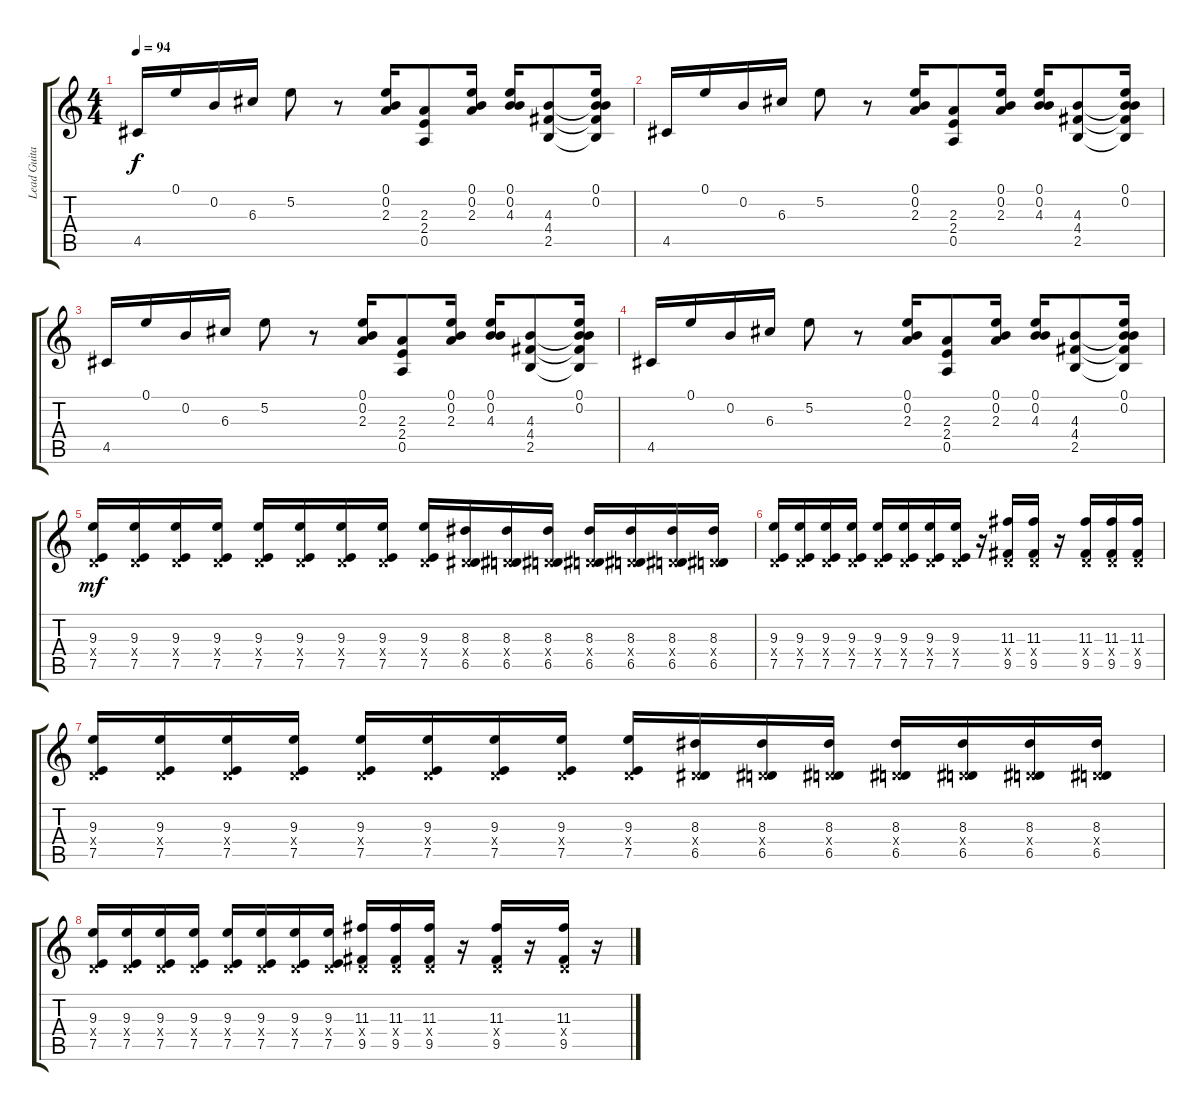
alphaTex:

\track ("Lead Guitar(Alex)" "Lead Guita") {instrument distortionguitar}
\staff {score tabs}
\tuning (E4 B3 G3 D3 A2 E2) {hide}
\ts (4 4)
\tempo 94
\clef g2
\ks c
4.5.16{dy f instrument distortionguitar} 0.1.16 0.2.16 6.3.16 5.2.8 r.8 (0.1 0.2 2.3).16 (2.3 2.4 0.5).8 (0.1 0.2 2.3).16 (0.1 0.2 4.3).16 (4.3 4.4 2.5).8 (0.1 0.2 4.3{t} 4.4{t} 2.5{t}).16 |
4.5.16 0.1.16 0.2.16 6.3.16 5.2.8 r.8 (0.1 0.2 2.3).16 (2.3 2.4 0.5).8 (0.1 0.2 2.3).16 (0.1 0.2 4.3).16 (4.3 4.4 2.5).8 (0.1 0.2 4.3{t} 4.4{t} 2.5{t}).16 |
4.5.16 0.1.16 0.2.16 6.3.16 5.2.8 r.8 (0.1 0.2 2.3).16 (2.3 2.4 0.5).8 (0.1 0.2 2.3).16 (0.1 0.2 4.3).16 (4.3 4.4 2.5).8 (0.1 0.2 4.3{t} 4.4{t} 2.5{t}).16 |
4.5.16 0.1.16 0.2.16 6.3.16 5.2.8 r.8 (0.1 0.2 2.3).16 (2.3 2.4 0.5).8 (0.1 0.2 2.3).16 (0.1 0.2 4.3).16 (4.3 4.4 2.5).8 (0.1 0.2 4.3{t} 4.4{t} 2.5{t}).16 |
(9.3 0.4{x} 7.5).16{dy mf} (9.3 0.4{x} 7.5).16 (9.3 0.4{x} 7.5).16 (9.3 0.4{x} 7.5).16 (9.3 0.4{x} 7.5).16 (9.3 0.4{x} 7.5).16 (9.3 0.4{x} 7.5).16 (9.3 0.4{x} 7.5).16 (9.3 0.4{x} 7.5).16 (8.3 0.4{x} 6.5).16 (8.3 0.4{x} 6.5).16 (8.3 0.4{x} 6.5).16 (8.3 0.4{x} 6.5).16 (8.3 0.4{x} 6.5).16 (8.3 0.4{x} 6.5).16 (8.3 0.4{x} 6.5).16 |
(9.3 0.4{x} 7.5).16 (9.3 0.4{x} 7.5).16 (9.3 0.4{x} 7.5).16 (9.3 0.4{x} 7.5).16 (9.3 0.4{x} 7.5).16 (9.3 0.4{x} 7.5).16 (9.3 0.4{x} 7.5).16 (9.3 0.4{x} 7.5).16 r.16 (11.3 0.4{x} 9.5).16 (11.3 0.4{x} 9.5).16 r.16 (11.3 0.4{x} 9.5).16 (11.3 0.4{x} 9.5).16 (11.3 0.4{x} 9.5).16 |
(9.3 0.4{x} 7.5).16 (9.3 0.4{x} 7.5).16 (9.3 0.4{x} 7.5).16 (9.3 0.4{x} 7.5).16 (9.3 0.4{x} 7.5).16 (9.3 0.4{x} 7.5).16 (9.3 0.4{x} 7.5).16 (9.3 0.4{x} 7.5).16 (9.3 0.4{x} 7.5).16 (8.3 0.4{x} 6.5).16 (8.3 0.4{x} 6.5).16 (8.3 0.4{x} 6.5).16 (8.3 0.4{x} 6.5).16 (8.3 0.4{x} 6.5).16 (8.3 0.4{x} 6.5).16 (8.3 0.4{x} 6.5).16 |
(9.3 0.4{x} 7.5).16 (9.3 0.4{x} 7.5).16 (9.3 0.4{x} 7.5).16 (9.3 0.4{x} 7.5).16 (9.3 0.4{x} 7.5).16 (9.3 0.4{x} 7.5).16 (9.3 0.4{x} 7.5).16 (9.3 0.4{x} 7.5).16 (11.3 0.4{x} 9.5).16 (11.3 0.4{x} 9.5).16 (11.3 0.4{x} 9.5).16 r.16 (11.3 0.4{x} 9.5).16 r.16 (11.3 0.4{x} 9.5).16 r.16
